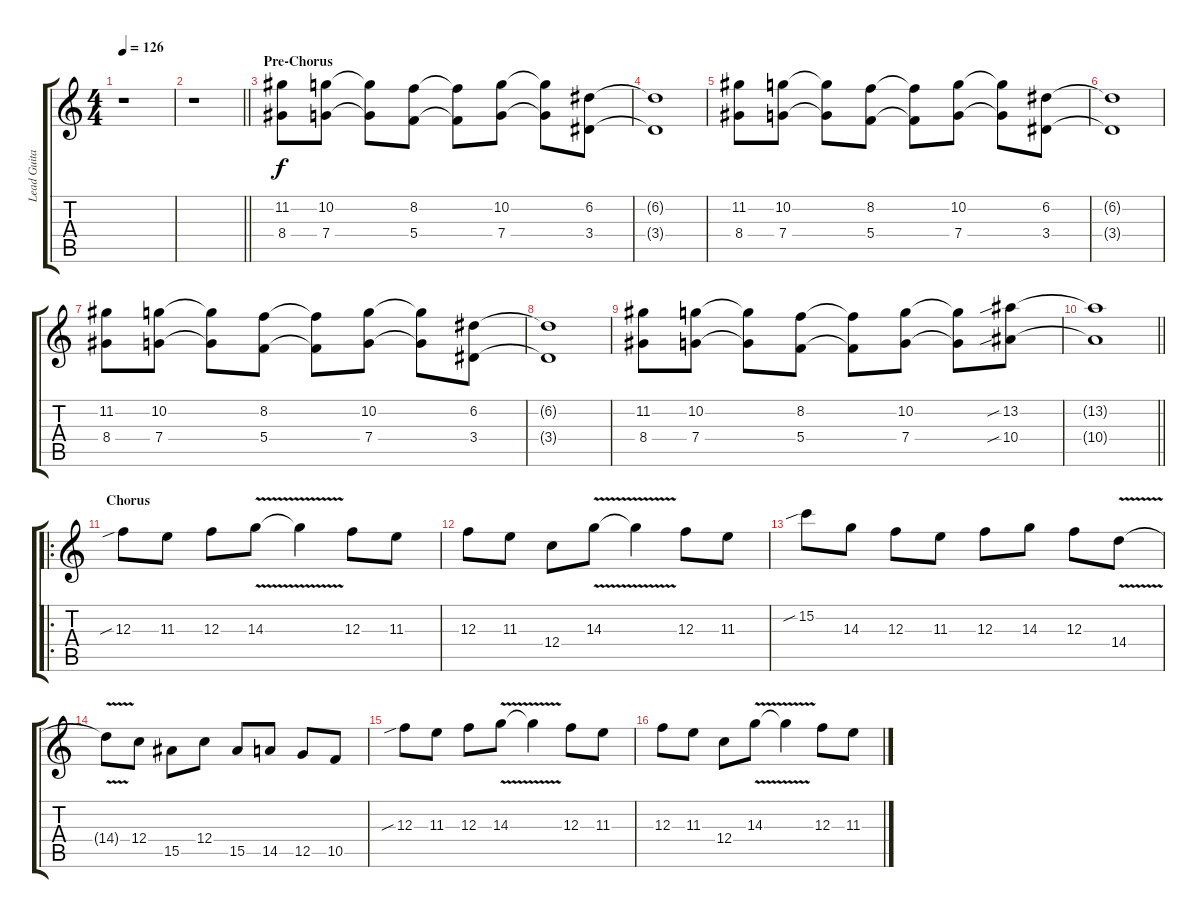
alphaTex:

\track ("Lead Guitar (elec. w/dist.) [Double]" "Lead Guita") {instrument distortionguitar}
\staff {score tabs}
\tuning (D4 A3 F3 C3 G2 C2) {hide}
\ts (4 4)
\tempo 126
\clef g2
\ks c
r.1{dy f} |
\barLineRight lightlight
r.1 |
\section ("" "Pre-Chorus")
(11.2 8.4).8 (10.2 7.4).8 (10.2{t} 7.4{t}).8 (8.2 5.4).8 (8.2{t} 5.4{t}).8 (10.2 7.4).8 (10.2{t} 7.4{t}).8 (6.2 3.4).8 |
(6.2{t} 3.4{t}).1 |
(11.2 8.4).8 (10.2 7.4).8 (10.2{t} 7.4{t}).8 (8.2 5.4).8 (8.2{t} 5.4{t}).8 (10.2 7.4).8 (10.2{t} 7.4{t}).8 (6.2 3.4).8 |
(6.2{t} 3.4{t}).1 |
(11.2 8.4).8 (10.2 7.4).8 (10.2{t} 7.4{t}).8 (8.2 5.4).8 (8.2{t} 5.4{t}).8 (10.2 7.4).8 (10.2{t} 7.4{t}).8 (6.2 3.4).8 |
(6.2{t} 3.4{t}).1 |
(11.2 8.4).8 (10.2 7.4).8 (10.2{t} 7.4{t}).8 (8.2 5.4).8 (8.2{t} 5.4{t}).8 (10.2 7.4).8 (10.2{t} 7.4{t}).8 (13.2{sib} 10.4{sib}).8 |
\barLineRight lightlight
(13.2{t} 10.4{t}).1 |
\ro
\section ("" "Chorus")
12.3{sib}.8 11.3.8 12.3.8 14.3{v}.8 14.3{t}.4 12.3.8 11.3.8 |
12.3.8 11.3.8 12.4.8 14.3{v}.8 14.3{t}.4 12.3.8 11.3.8 |
15.2{sib}.8 14.3.8 12.3.8 11.3.8 12.3.8 14.3.8 12.3.8 14.4{v}.8 |
14.4{v t}.8 12.4.8 15.5.8 12.4.8 15.5.8 14.5.8 12.5.8 10.5.8 |
12.3{sib}.8 11.3.8 12.3.8 14.3{v}.8 14.3{t}.4 12.3.8 11.3.8 |
12.3.8 11.3.8 12.4.8 14.3{v}.8 14.3{t}.4 12.3.8 11.3.8
